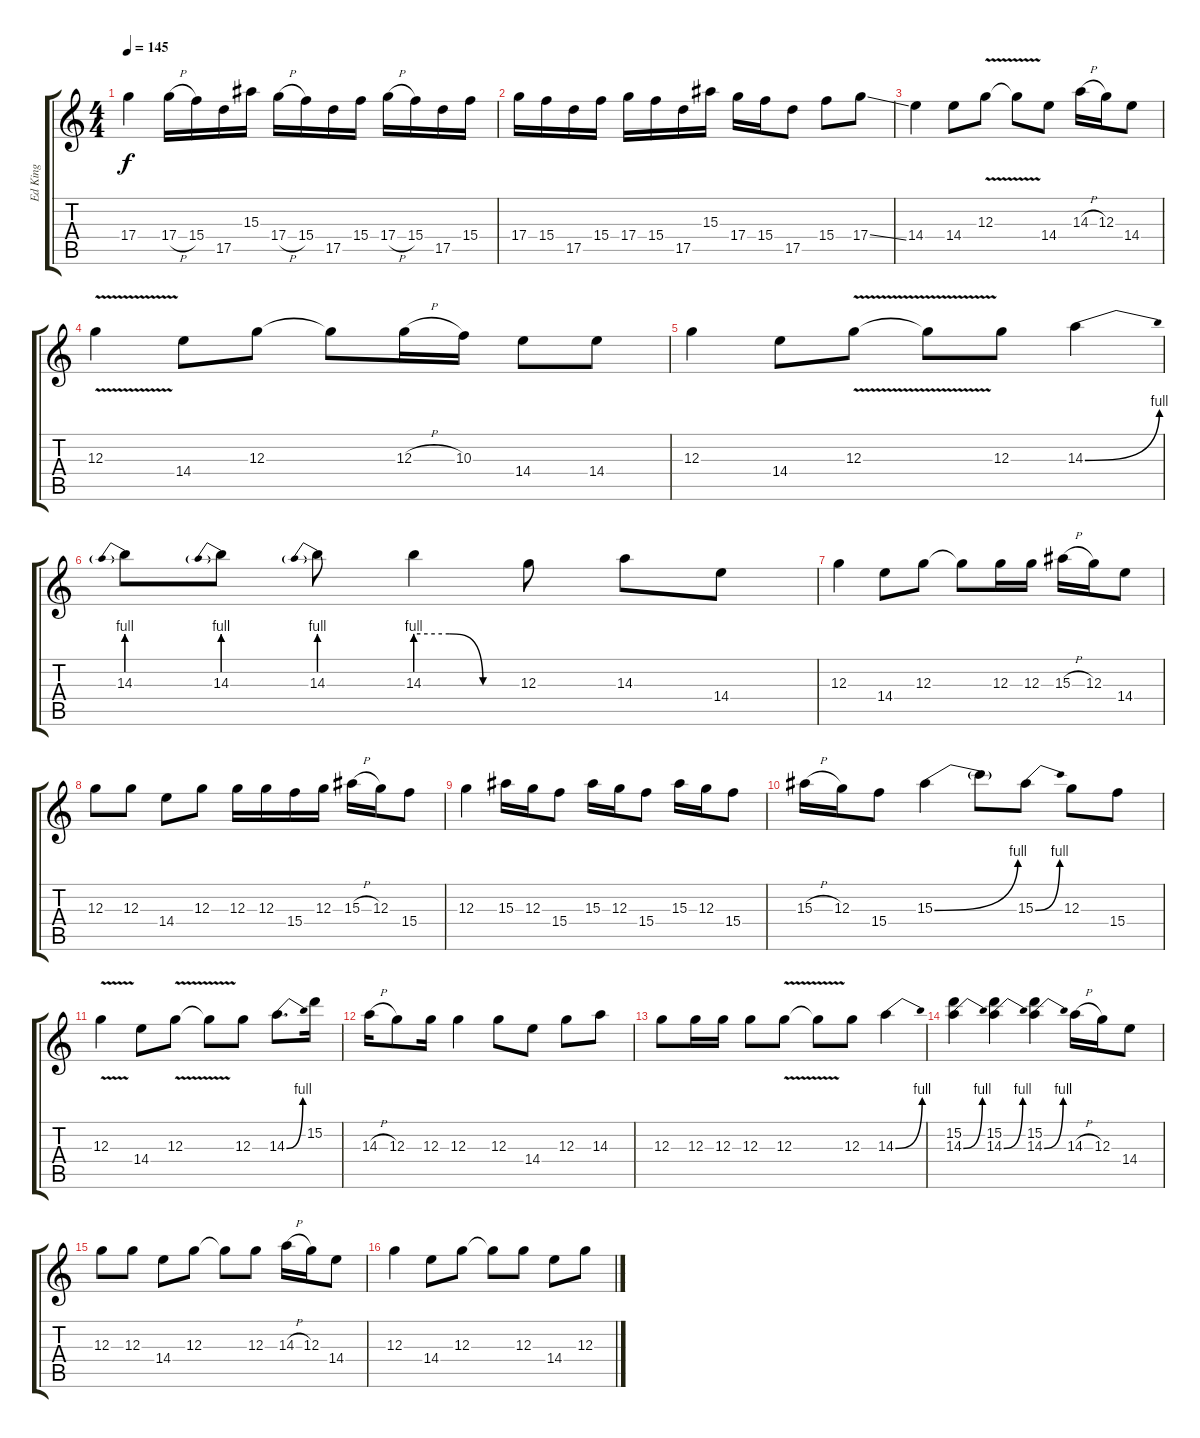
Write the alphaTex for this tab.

\track ("Ed King" "Ed King") {instrument overdrivenguitar}
\staff {score tabs}
\tuning (E4 B3 G3 D3 A2 E2) {hide}
\ts (4 4)
\tempo 145
\clef g2
\ks c
17.4.4{dy f} 17.4{h}.16 15.4.16 17.5.16 15.3.16 17.4{h}.16 15.4.16 17.5.16 15.4.16 17.4{h}.16 15.4.16 17.5.16 15.4.16 |
17.4.16 15.4.16 17.5.16 15.4.16 17.4.16 15.4.16 17.5.16 15.3.16 17.4.16 15.4.16 17.5.8 15.4.8 17.4{ss}.8 |
14.4.4 14.4.8 12.3{v}.8 12.3{v t}.8 14.4.8 14.3{h}.16 12.3.16 14.4.8 |
12.3{v}.4 14.4.8 12.3.8 12.3{t}.8 12.3{h}.16 10.3.16 14.4.8 14.4.8 |
12.3.4 14.4.8 12.3{v}.8 12.3{v t}.8 12.3.8 14.3{be (bend 0 0 60 4)}.4 |
14.3{be (prebend 0 4 60 4)}.8 14.3{be (prebend 0 4 60 4)}.8 14.3{be (prebend 0 4 60 4)}.8 14.3{be (custom 0 4 20 4 40 0 60 0)}.4 12.3.8 14.3.8 14.4.8 |
12.3.4 14.4.8 12.3.8 12.3{t}.8 12.3.16 12.3.16 15.3{h}.16 12.3.16 14.4.8 |
12.3.8 12.3.8 14.4.8 12.3.8 12.3.16 12.3.16 15.4.16 12.3.16 15.3{h}.16 12.3.16 15.4.8 |
12.3.4 15.3.16 12.3.16 15.4.8 15.3.16 12.3.16 15.4.8 15.3.16 12.3.16 15.4.8 |
15.3{h}.16 12.3.16 15.4.8 15.3{be (bend 0 0 60 4)}.4 15.3{t}.8 15.3{be (bend 0 0 60 4)}.8 12.3.8 15.4.8 |
12.3{v}.4 14.4.8 12.3{v}.8 12.3{v t}.8 12.3.8 14.3{be (bend 0 0 60 4)}.8{d} 15.2.16 |
14.3{h}.16 12.3.8 12.3.16 12.3.4 12.3.8 14.4.8 12.3.8 14.3.8 |
12.3.8 12.3.16 12.3.16 12.3.8 12.3{v}.8 12.3{v t}.8 12.3.8 14.3{be (bend 0 0 60 4)}.4 |
(15.2 14.3{be (bend 0 0 60 4)}).4 (15.2 14.3{be (bend 0 0 60 4)}).4 (15.2 14.3{be (bend 0 0 60 4)}).4 14.3{h}.16 12.3.16 14.4.8 |
12.3.8 12.3.8 14.4.8 12.3.8 12.3{t}.8 12.3.8 14.3{h}.16 12.3.16 14.4.8 |
12.3.4 14.4.8 12.3.8 12.3{t}.8 12.3.8 14.4.8 12.3.8
